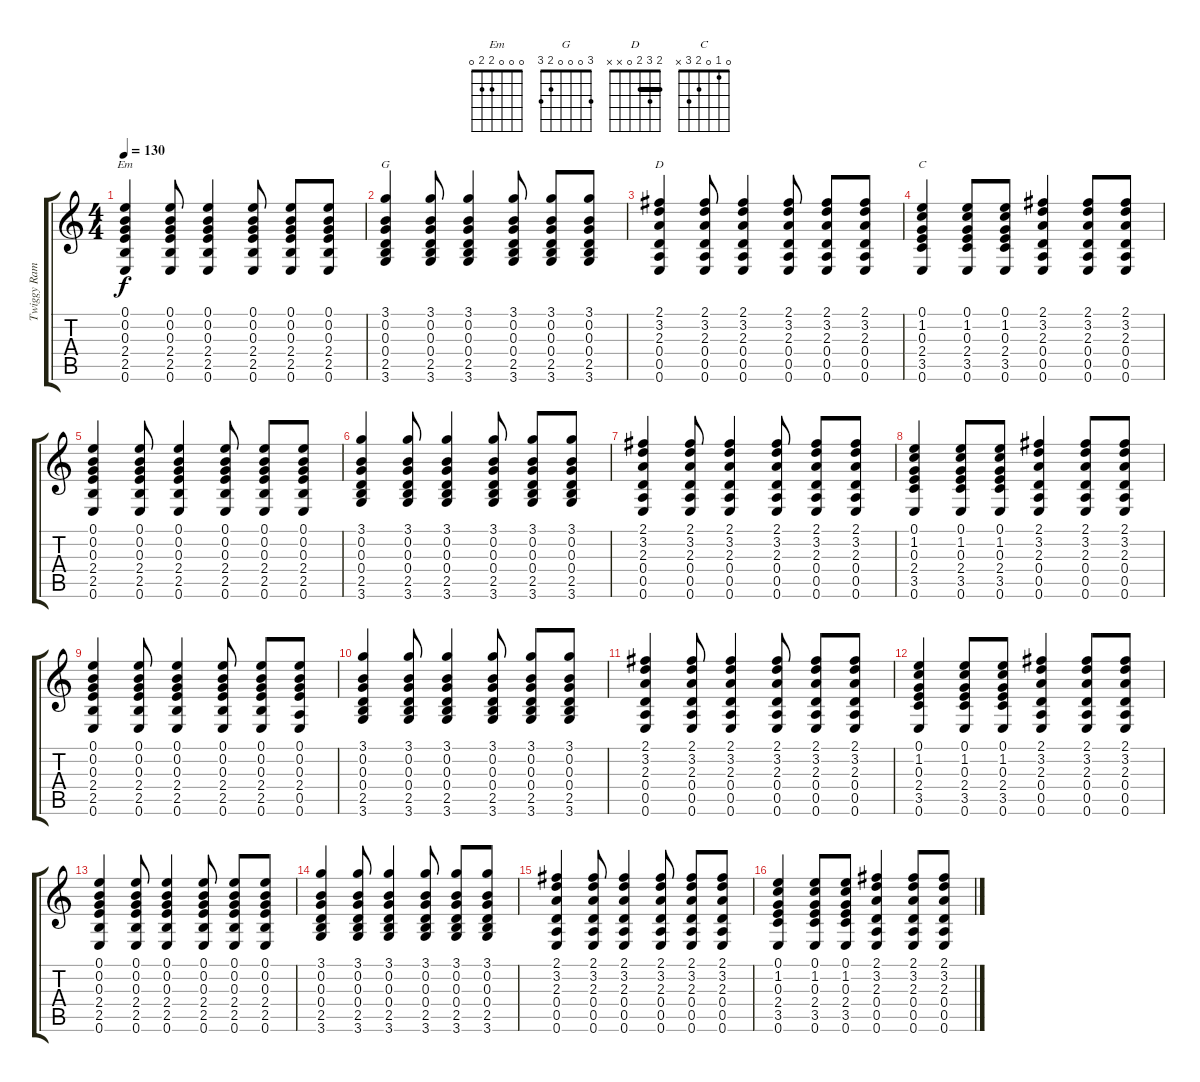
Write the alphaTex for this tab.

\track ("Twiggy Ramirez" "Twiggy Ram") {instrument acousticguitarsteel}
\staff {score tabs}
\tuning (E4 B3 G3 D3 A2 E2) {hide}
\chord ("Em" 0 0 0 2 2 0)
\chord ("G" 3 0 0 0 2 3)
\chord ("D" 2 3 2 0 x x) {barre 2}
\chord ("C" 0 1 0 2 3 x)
\ts (4 4)
\tempo 130
\clef g2
\ks c
(0.1 0.2 0.3 2.4 2.5 0.6).4{ch "Em" dy f} (0.1 0.2 0.3 2.4 2.5 0.6).8 (0.1 0.2 0.3 2.4 2.5 0.6).4 (0.1 0.2 0.3 2.4 2.5 0.6).8 (0.1 0.2 0.3 2.4 2.5 0.6).8 (0.1 0.2 0.3 2.4 2.5 0.6).8 |
(3.1 0.2 0.3 0.4 2.5 3.6).4{ch "G"} (3.1 0.2 0.3 0.4 2.5 3.6).8 (3.1 0.2 0.3 0.4 2.5 3.6).4 (3.1 0.2 0.3 0.4 2.5 3.6).8 (3.1 0.2 0.3 0.4 2.5 3.6).8 (3.1 0.2 0.3 0.4 2.5 3.6).8 |
(2.1 3.2 2.3 0.4 0.5 0.6).4{ch "D"} (2.1 3.2 2.3 0.4 0.5 0.6).8 (2.1 3.2 2.3 0.4 0.5 0.6).4 (2.1 3.2 2.3 0.4 0.5 0.6).8 (2.1 3.2 2.3 0.4 0.5 0.6).8 (2.1 3.2 2.3 0.4 0.5 0.6).8 |
(0.1 1.2 0.3 2.4 3.5 0.6).4{ch "C"} (0.1 1.2 0.3 2.4 3.5 0.6).8 (0.1 1.2 0.3 2.4 3.5 0.6).8 (2.1 3.2 2.3 0.4 0.5 0.6).4 (2.1 3.2 2.3 0.4 0.5 0.6).8 (2.1 3.2 2.3 0.4 0.5 0.6).8 |
(0.1 0.2 0.3 2.4 2.5 0.6).4 (0.1 0.2 0.3 2.4 2.5 0.6).8 (0.1 0.2 0.3 2.4 2.5 0.6).4 (0.1 0.2 0.3 2.4 2.5 0.6).8 (0.1 0.2 0.3 2.4 2.5 0.6).8 (0.1 0.2 0.3 2.4 2.5 0.6).8 |
(3.1 0.2 0.3 0.4 2.5 3.6).4 (3.1 0.2 0.3 0.4 2.5 3.6).8 (3.1 0.2 0.3 0.4 2.5 3.6).4 (3.1 0.2 0.3 0.4 2.5 3.6).8 (3.1 0.2 0.3 0.4 2.5 3.6).8 (3.1 0.2 0.3 0.4 2.5 3.6).8 |
(2.1 3.2 2.3 0.4 0.5 0.6).4 (2.1 3.2 2.3 0.4 0.5 0.6).8 (2.1 3.2 2.3 0.4 0.5 0.6).4 (2.1 3.2 2.3 0.4 0.5 0.6).8 (2.1 3.2 2.3 0.4 0.5 0.6).8 (2.1 3.2 2.3 0.4 0.5 0.6).8 |
(0.1 1.2 0.3 2.4 3.5 0.6).4 (0.1 1.2 0.3 2.4 3.5 0.6).8 (0.1 1.2 0.3 2.4 3.5 0.6).8 (2.1 3.2 2.3 0.4 0.5 0.6).4 (2.1 3.2 2.3 0.4 0.5 0.6).8 (2.1 3.2 2.3 0.4 0.5 0.6).8 |
(0.1 0.2 0.3 2.4 2.5 0.6).4 (0.1 0.2 0.3 2.4 2.5 0.6).8 (0.1 0.2 0.3 2.4 2.5 0.6).4 (0.1 0.2 0.3 2.4 2.5 0.6).8 (0.1 0.2 0.3 2.4 2.5 0.6).8 (0.1 0.2 0.3 2.4 0.5 0.6).8 |
(3.1 0.2 0.3 0.4 2.5 3.6).4 (3.1 0.2 0.3 0.4 2.5 3.6).8 (3.1 0.2 0.3 0.4 2.5 3.6).4 (3.1 0.2 0.3 0.4 2.5 3.6).8 (3.1 0.2 0.3 0.4 2.5 3.6).8 (3.1 0.2 0.3 0.4 2.5 3.6).8 |
(2.1 3.2 2.3 0.4 0.5 0.6).4 (2.1 3.2 2.3 0.4 0.5 0.6).8 (2.1 3.2 2.3 0.4 0.5 0.6).4 (2.1 3.2 2.3 0.4 0.5 0.6).8 (2.1 3.2 2.3 0.4 0.5 0.6).8 (2.1 3.2 2.3 0.4 0.5 0.6).8 |
(0.1 1.2 0.3 2.4 3.5 0.6).4 (0.1 1.2 0.3 2.4 3.5 0.6).8 (0.1 1.2 0.3 2.4 3.5 0.6).8 (2.1 3.2 2.3 0.4 0.5 0.6).4 (2.1 3.2 2.3 0.4 0.5 0.6).8 (2.1 3.2 2.3 0.4 0.5 0.6).8 |
(0.1 0.2 0.3 2.4 2.5 0.6).4 (0.1 0.2 0.3 2.4 2.5 0.6).8 (0.1 0.2 0.3 2.4 2.5 0.6).4 (0.1 0.2 0.3 2.4 2.5 0.6).8 (0.1 0.2 0.3 2.4 2.5 0.6).8 (0.1 0.2 0.3 2.4 2.5 0.6).8 |
(3.1 0.2 0.3 0.4 2.5 3.6).4 (3.1 0.2 0.3 0.4 2.5 3.6).8 (3.1 0.2 0.3 0.4 2.5 3.6).4 (3.1 0.2 0.3 0.4 2.5 3.6).8 (3.1 0.2 0.3 0.4 2.5 3.6).8 (3.1 0.2 0.3 0.4 2.5 3.6).8 |
(2.1 3.2 2.3 0.4 0.5 0.6).4 (2.1 3.2 2.3 0.4 0.5 0.6).8 (2.1 3.2 2.3 0.4 0.5 0.6).4 (2.1 3.2 2.3 0.4 0.5 0.6).8 (2.1 3.2 2.3 0.4 0.5 0.6).8 (2.1 3.2 2.3 0.4 0.5 0.6).8 |
(0.1 1.2 0.3 2.4 3.5 0.6).4 (0.1 1.2 0.3 2.4 3.5 0.6).8 (0.1 1.2 0.3 2.4 3.5 0.6).8 (2.1 3.2 2.3 0.4 0.5 0.6).4 (2.1 3.2 2.3 0.4 0.5 0.6).8 (2.1 3.2 2.3 0.4 0.5 0.6).8
